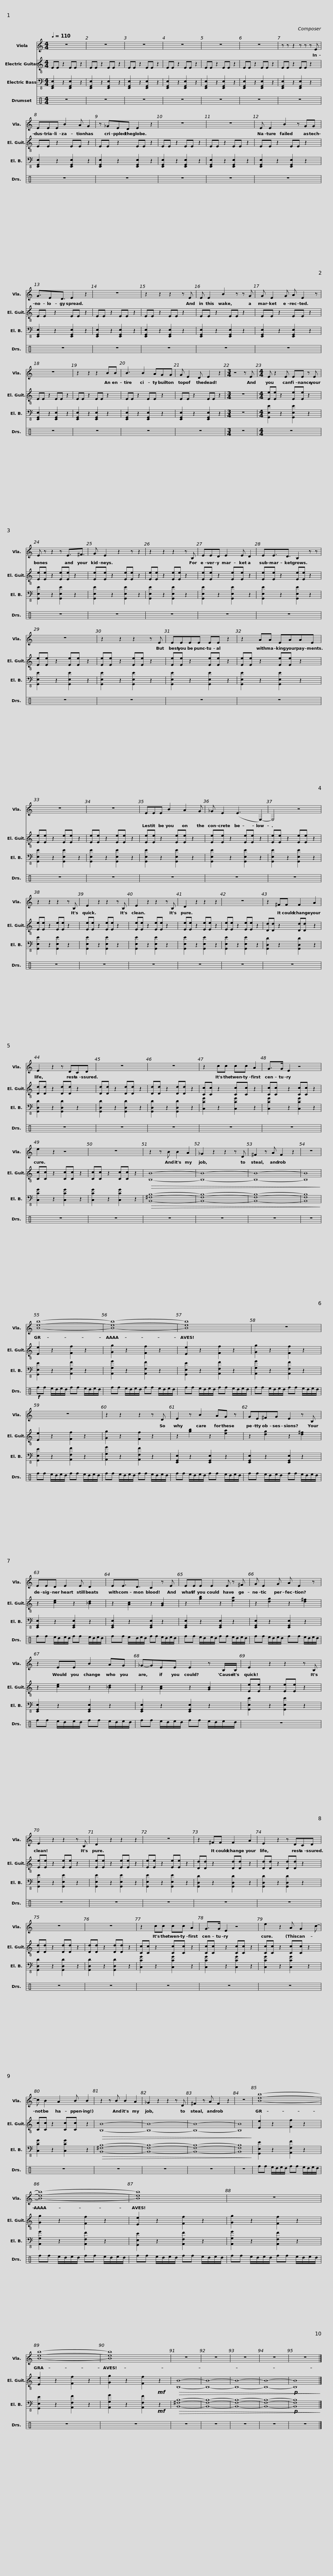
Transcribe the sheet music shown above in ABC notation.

X:1
%%score 1 2 3 4
L:1/8
Q:1/4=110
M:4/4
I:linebreak $
K:C
V:1 treble
V:2 treble-8
V:3 bass-8
V:4 perc
K:none
V:1
 z8 | z8 | z8 | z8 | z8 | %5
 z8 |$ z z z2 z z z E | EEE B2 A G2 | z _GED E2 z2 | z8 |$ %10
 z8 | E E2 B2 z GG | G3/2ED3/2 E2 z2 | z8 | z2 z2 z2 z E |$ %15
 E E2 B2 z z G | G E2 G A E2 z | z8 | z2 z2 z2 BB |$ B3 B2 AGG | %20
 G E2 D E2 z2 |[M:3/4] z4 z E |[M:4/4] E z2 E EE z E |$ E z z2 z E3/2^F3/2 | G E2 z2 z z2 | %25
 z2 z2 z2 z B, | EED E2 E D2 |$ EE3/2D3/2 B,2 z z | z8 | z2 z2 z2 z E | %30
 EEEE EE z2 |$ z2 AA EAAE | z8 | z8 | EEE B2 A2 G |$ %35
 _G E2 (E3 E,2-) | E,4 z4 | z2 z2 z2 z B, | E2 z2 z2 z B, | E2 z2 z2 z B, |$ %40
 D2 z2 z2 z2 | z8 | z2 ^FF F2 A2 | E2 z2 z DCD | z8 |$ %45
 z8 | z2 cc cc A2 | G>G E2 z4 | e2 z2 z4 | z8 |$ %50
 z2 z B B2 A2 | _G2 z2 z2 z D | ^F2 z A F2 z2 | z8 | [Beb]8- |$ %55
 [Beb]8- | [Beb]8 | z8 |$ z8 | z2 z2 z2 z D | %60
 E2 z B2 AG z |$ GE^FG E2 z B, | EED E2 E D2 | EE3/2D3/2 C2 z E |$ EEE E2 E z ^F | %65
 G E2 G A E2 z | z2 EE B2 AG |$ _G-GEE E2 z B,/B,/ | E2 z2 z2 z B, | E2 z2 z2 z B, | %70
 D2 z2 z2 z2 |$ z8 | z2 ^FF F2 A2 | E2 z2 z DCD | z8 | %75
 z8 |$ z2 cc cc A2 | G>G E2 z4 | e2 z2 A G2 c- | c B2 A2 B B2 |$ %80
 z2 z B B2 A2 | _G2 z2 z2 z D | ^F2 z A F2 z2 | z8 | [Beb]8- |$ %85
 [Beb]8- | [Beb]8 | z8 | [Beb]8- |$ [Beb]8 | %90
 z8 | z8 | z8 | z8 | z8 |] %95
V:2
 EE z2 EE z2 | EE z2 EE z2 | EE z2 EE z2 | EE z2 EE z2 | EE z2 EE z2 | %5
 EE z2 EE z2 |$ EE z2 EE z2 | EE z2 EE z2 | EE z2 EE z2 | EE z2 EE z2 |$ %10
 EE z2 EE z2 | EE z2 EE z2 | EE z2 EE z2 | EE z2 EE z2 | EE z2 EE z2 |$ %15
 EE z2 EE z2 | EE z2 EE z2 | EE z2 EE z2 | EE z2 EE z2 |$ EE z2 EE z2 | %20
 EE z2 EE z2 |[M:3/4] z6 |[M:4/4] [Ee][Ee] z2 [Ee][Ee] z2 |$ [Ee][Ee] z2 [Ee][Ee] z2 | [Ee][Ee] z2 [Ee][Ee] z2 | %25
 [Ee][Ee] z2 [Ee][Ee] z2 | [Ee][Ee] z2 [Ee][Ee] z2 |$ [Ee][Ee] z2 [Ee][Ee] z2 | [Ee][Ee] z2 [Ee][Ee] z2 | [Ee][Ee] z2 [Ee][Ee] z2 | %30
 [Ee][Ee] z2 [Ee][Ee] z2 |$ [Ee][Ee] z2 [Ee][Ee] z2 | [Ee][Ee] z2 [Ee][Ee] z2 | [Ee][Ee] z2 [Ee][Ee] z2 | [Ee][Ee] z2 [Ee][Ee] z2 |$ %35
 [Ee][Ee] z2 [Ee][Ee] z2 | [Ee][Ee] z2 [Ee][Ee] z2 | [Ee][Ee] z2 [Ee][Ee] z2 | [Ee][Ee] z2 [Ee][Ee] z2 | [Ee][Ee] z2 [Ee][Ee] z2 |$ %40
 [Ee][Ee] z2 [Ee][Ee] z2 | [Ee][Ee] z2 [Ee][Ee] z2 | [Dd][Dd] z2 [Dd][Dd] z2 | [Dd][Dd] z2 [Dd][Dd] z2 | [Dd][Dd] z2 [Dd][Dd] z2 |$ %45
 [Dd][Dd] z2 [Dd][Dd] z2 | [Cc][Cc] z2 [Cc][Cc] z2 | [Cc][Cc] z2 [Cc][Cc] z2 | [Cc][Cc] z2 [Cc][Cc] z2 | [Cc][Cc] z2 [Cc][Cc] z2 |$ %50
!>(! [B,B]8- | [B,B]8- | [B,B]8- | [B,B]8!>)! | [Ee]2 z2 [Ff]2 z2 |$ %55
 [Gg]2 z2 [Ff]2 z2 | [Ee]2 z2 [Ff]2 z2 | [Gg]2 z2 [Ff]2 z2 |$ [Ee]2 z2 [Ff]2 z2 | [Gg]2 z2 [Ff]2 z2 | %60
 z2 [gb]2 z2 [ea]2 |$ z2 [dg]2 z2 [d^f]2 | z2 [ce]2 z2 [_Bd]2 | z2 [Ac]2 z2 [GB]2 |$ z2 [gb]2 z2 [ea]2 | %65
 z2 [dg]2 z2 [d^f]2 | z2 [ce]2 z2 [_Bd]2 |$ z2 [Ac]2 z2 [GB]2 | [Ee][Ee] z2 [Ee][Ee] z2 | [Ee][Ee] z2 [Ee][Ee] z2 | %70
 [Ee][Ee] z2 [Ee][Ee] z2 |$ [Ee][Ee] z2 [Ee][Ee] z2 | [Dd][Dd] z2 [Dd][Dd] z2 | [Dd][Dd] z2 [Dd][Dd] z2 | [Dd][Dd] z2 [Dd][Dd] z2 | %75
 [Dd][Dd] z2 [Dd][Dd] z2 |$ [Cc][Cc] z2 [Cc][Cc] z2 | [Cc][Cc] z2 [Cc][Cc] z2 | [Cc][Cc] z2 [Cc][Cc] z2 | [Cc][Cc] z2 [Cc][Cc] z2 |$ %80
!>(! [B,B]8- | [B,B]8- | [B,B]8- | [B,B]8!>)! | [Ee]2 z2 [Ff]2 z2 |$ %85
 [Gg]2 z2 [Ff]2 z2 | [Ee]2 z2 [Ff]2 z2 | [Gg]2 z2 [Ff]2 z2 | [Ee]2 z2 [Ff]2 z2 |$ [Gg]2 z2 [Ff]2!mf! z2 | %90
!>(! [B,B]8- | [B,B]8- | [B,B]8- | [B,B]8- |!p! [B,B]8!>)! |] %95
V:3
 [E,,G,,E,]2 z2 [E,,G,,E,]2 z2 | [E,,G,,E,]2 z2 [E,,G,,E,]2 z2 | [E,,G,,E,]2 z2 [E,,G,,E,]2 z2 | [E,,G,,E,]2 z2 [E,,G,,E,]2 z2 | [E,,G,,E,]2 z2 [E,,G,,E,]2 z2 | %5
 [E,,G,,E,]2 z2 [E,,G,,E,]2 z2 |$ [E,,G,,E,]2 z2 [E,,G,,E,]2 z2 | [E,,G,,E,]2 z2 [E,,G,,E,]2 z2 | [E,,G,,E,]2 z2 [E,,G,,E,]2 z2 | [E,,G,,E,]2 z2 [E,,G,,E,]2 z2 |$ %10
 [E,,G,,E,]2 z2 [E,,G,,E,]2 z2 | [E,,G,,E,]2 z2 [E,,G,,E,]2 z2 | [E,,G,,E,]2 z2 [E,,G,,E,]2 z2 | [E,,G,,E,]2 z2 [E,,G,,E,]2 z2 | [E,,G,,E,]2 z2 [E,,G,,E,]2 z2 |$ %15
 [E,,G,,E,]2 z2 [E,,G,,E,]2 z2 | [E,,G,,E,]2 z2 [E,,G,,E,]2 z2 | [E,,G,,E,]2 z2 [E,,G,,E,]2 z2 | [E,,G,,E,]2 z2 [E,,G,,E,]2 z2 |$ [E,,G,,E,]2 z2 [E,,G,,E,]2 z2 | %20
 [E,,G,,E,]2 z2 [E,,G,,E,]2 z2 |[M:3/4] z6 |[M:4/4] [G,,E,E]2 z2 [G,,E,E]2 z2 |$ [G,,E,E]2 z2 [G,,E,E]2 z2 | [G,,E,E]2 z2 [G,,E,E]2 z2 | %25
 [G,,E,E]2 z2 [G,,E,E]2 z2 | [G,,E,E]2 z2 [G,,E,E]2 z2 |$ [G,,E,E]2 z2 [G,,E,E]2 z2 | [G,,E,E]2 z2 [G,,E,E]2 z2 | [G,,E,E]2 z2 [G,,E,E]2 z2 | %30
 [G,,E,E]2 z2 [G,,E,E]2 z2 |$ [G,,E,E]2 z2 [G,,E,E]2 z2 | [G,,E,E]2 z2 [G,,E,E]2 z2 | [G,,E,E]2 z2 [G,,E,E]2 z2 | [G,,E,E]2 z2 [G,,E,E]2 z2 |$ %35
 [G,,E,E]2 z2 [G,,E,E]2 z2 | [G,,E,E]2 z2 [G,,E,E]2 z2 | [G,,E,E]2 z2 [G,,E,E]2 z2 | [G,,E,E]2 z2 [G,,E,E]2 z2 | [G,,E,E]2 z2 [G,,E,E]2 z2 |$ %40
 [G,,E,E]2 z2 [G,,E,E]2 z2 | [G,,E,E]2 z2 [G,,E,E]2 z2 | [G,,D,D]2 z2 [G,,D,D]2 z2 | [G,,D,D]2 z2 [G,,D,D]2 z2 | [G,,D,D]2 z2 [G,,D,D]2 z2 |$ %45
 [G,,D,D]2 z2 [G,,D,D]2 z2 | [C,CG]2 z2 [C,CG]2 z2 | [C,CG]2 z2 [C,CG]2 z2 | [C,CG]2 z2 [C,CG]2 z2 | [C,CG]2 z2 [C,CG]2 z2 |$ %50
!>(! [B,,^F,B,]8- | [B,,F,B,]8- | [B,,F,B,]8- | [B,,F,B,]8!>)! | [G,,E,E]2 z2 [A,,F,F]2 z2 |$ %55
 [A,,G,G]2 z2 [A,,F,F]2 z2 | [G,,E,E]2 z2 [A,,F,F]2 z2 | [A,,G,G]2 z2 [A,,F,F]2 z2 |$ [G,,E,E]2 z2 [A,,F,F]2 z2 | [A,,G,G]2 z2 [A,,F,F]2 z2 | %60
 [E,,G,,E,]2 z2 [E,,G,,E,]2 z2 |$ [E,,G,,E,]2 z2 [E,,G,,E,]2 z2 | [E,,G,,E,]2 z2 [E,,G,,E,]2 z2 | [E,,G,,E,]2 z2 [E,,G,,E,]2 z2 |$ [E,,G,,E,]2 z2 [E,,G,,E,]2 z2 | %65
 [E,,G,,E,]2 z2 [E,,G,,E,]2 z2 | [E,,G,,E,]2 z2 [E,,G,,E,]2 z2 |$ [E,,G,,E,]2 z2 [E,,G,,E,]2 z2 | [G,,E,E]2 z2 [G,,E,E]2 z2 | [G,,E,E]2 z2 [G,,E,E]2 z2 | %70
 [G,,E,E]2 z2 [G,,E,E]2 z2 |$ [G,,E,E]2 z2 [G,,E,E]2 z2 | [G,,D,D]2 z2 [G,,D,D]2 z2 | [G,,D,D]2 z2 [G,,D,D]2 z2 | [G,,D,D]2 z2 [G,,D,D]2 z2 | %75
 [G,,D,D]2 z2 [G,,D,D]2 z2 |$ [C,CG]2 z2 [C,CG]2 z2 | [C,CG]2 z2 [C,CG]2 z2 | [C,CG]2 z2 [C,CG]2 z2 | [C,CG]2 z2 [C,CG]2 z2 |$ %80
!>(! [B,,^F,B,]8- | [B,,F,B,]8- | [B,,F,B,]8- | [B,,F,B,]8!>)! | [G,,E,E]2 z2 [A,,F,F]2 z2 |$ %85
 [A,,G,G]2 z2 [A,,F,F]2 z2 | [G,,E,E]2 z2 [A,,F,F]2 z2 | [A,,G,G]2 z2 [A,,F,F]2 z2 | [G,,E,E]2 z2 [A,,F,F]2 z2 |$ [A,,G,G]2 z2 [A,,F,F]2!mf! z2 | %90
!>(! [B,,^F,B,]8- | [B,,F,B,]8- | [B,,F,B,]8- | [B,,F,B,]8- |!p! [B,,F,B,]8!>)! |] %95
V:4
 z8 | z8 | z8 | z8 | z8 | %5
 z8 |$ z8 | z8 | z8 | z8 |$ %10
 z8 | z8 | z8 | z8 | z8 |$ %15
 z8 | z8 | z8 | z8 |$ z8 | %20
 z8 |[M:3/4] z6 |[M:4/4] z8 |$ z8 | z8 | %25
 z8 | z8 |$ z8 | z8 | z8 | %30
 z8 |$ z8 | z8 | z8 | z8 |$ %35
 z8 | z8 | z8 | z8 | z8 |$ %40
 z8 | z8 | z8 | z8 | z8 |$ %45
 z8 | z8 | z8 | z8 | z8 |$ %50
 z8 | z8 | z8 | z8 |!f! ff e/d/e/d/ ff e/d/e/d/ |$ %55
 ff e/d/e/d/ ff e/d/e/d/ | ff e/d/e/d/ ff e/d/e/d/ | ff e/d/e/d/ ff e/d/e/d/ |$ ff e/d/e/d/ ff e/d/e/d/ | ff e/d/e/d/ ff e/d/e/d/ | %60
 ff e/d/e/d/ ff e/d/e/d/ |$ ff e/d/e/d/ ff e/d/e/d/ | ff e/d/e/d/ ff e/d/e/d/ | ff e/d/e/d/ ff e/d/e/d/ |$ ff e/d/e/d/ ff e/d/e/d/ | %65
 ff e/d/e/d/ ff e/d/e/d/ | ff e/d/e/d/ ff e/d/e/d/ |$ ff e/d/e/d/ ff e/d/e/d/ | z8 | z8 | %70
 z8 |$ z8 | z8 | z8 | z8 | %75
 z8 |$ z8 | z8 | z8 | z8 |$ %80
 z8 | z8 | z8 | z8 | ff e/d/e/d/ ff e/d/e/d/ |$ %85
 ff e/d/e/d/ ff e/d/e/d/ | ff e/d/e/d/ ff e/d/e/d/ | ff e/d/e/d/ ff e/d/e/d/ | z8 |$ z8 | %90
 z8 | z8 | z8 | z8 | z8 |] %95
